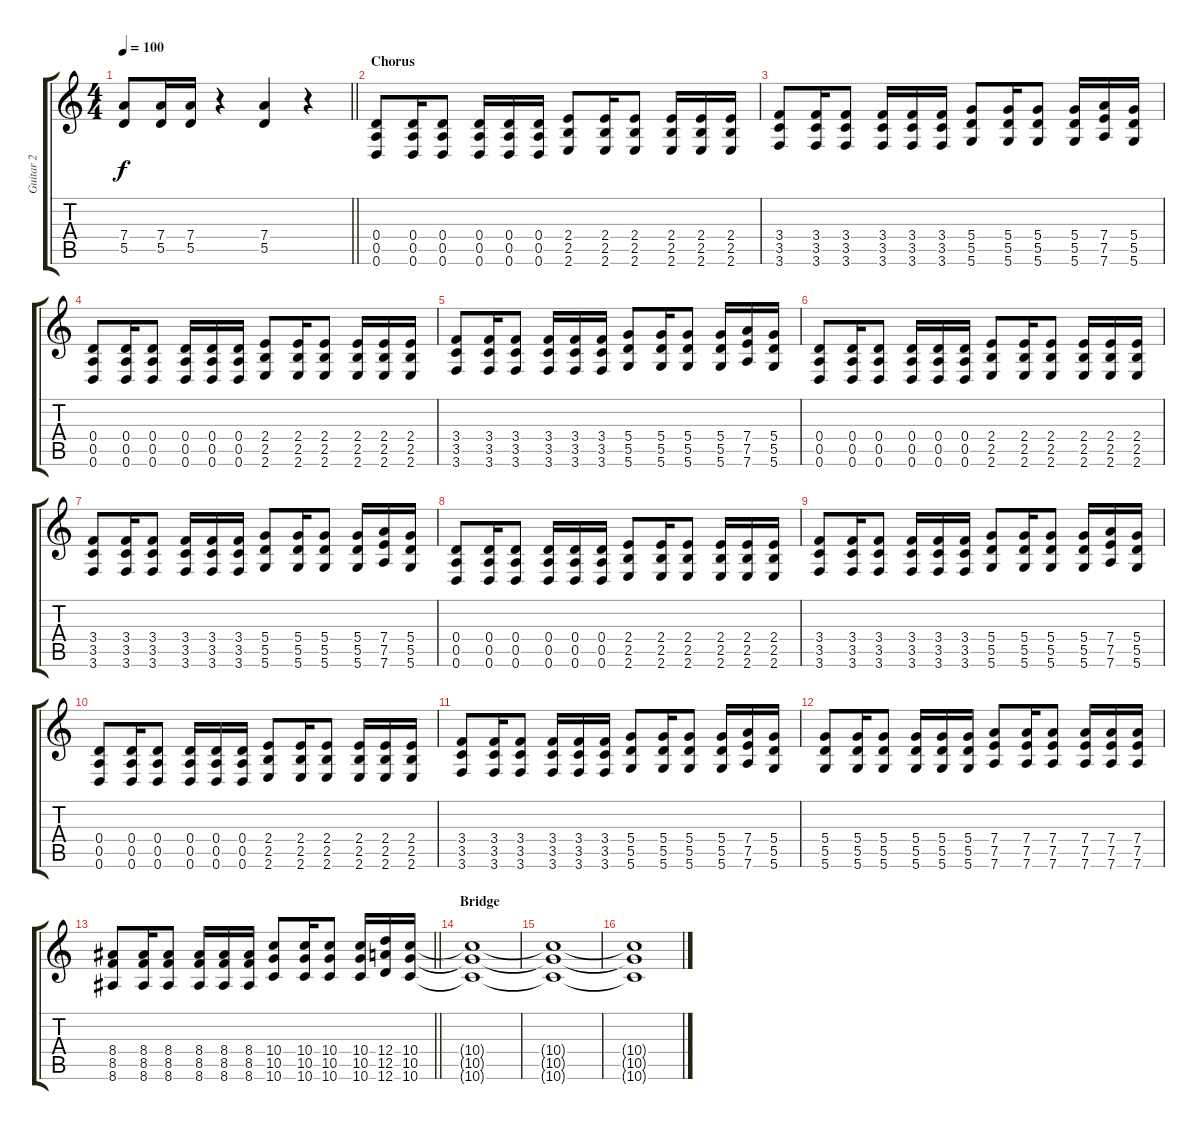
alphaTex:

\track ("Guitar 2" "Guitar 2") {instrument distortionguitar}
\staff {score tabs}
\tuning (E4 B3 G3 D3 A2 D2) {hide}
\ts (4 4)
\tempo 100
\clef g2
\barLineRight lightlight
\ks c
(7.4 5.5).8{dy f} (7.4 5.5).16 (7.4 5.5).16 r.4 (7.4 5.5).4 r.4 |
\section ("" "Chorus")
(0.4 0.5 0.6).8 (0.4 0.5 0.6).16 (0.4 0.5 0.6).8 (0.4 0.5 0.6).16 (0.4 0.5 0.6).16 (0.4 0.5 0.6).16 (2.4 2.5 2.6).8 (2.4 2.5 2.6).16 (2.4 2.5 2.6).8 (2.4 2.5 2.6).16 (2.4 2.5 2.6).16 (2.4 2.5 2.6).16 |
(3.4 3.5 3.6).8 (3.4 3.5 3.6).16 (3.4 3.5 3.6).8 (3.4 3.5 3.6).16 (3.4 3.5 3.6).16 (3.4 3.5 3.6).16 (5.4 5.5 5.6).8 (5.4 5.5 5.6).16 (5.4 5.5 5.6).8 (5.4 5.5 5.6).16 (7.4 7.5 7.6).16 (5.4 5.5 5.6).16 |
(0.4 0.5 0.6).8 (0.4 0.5 0.6).16 (0.4 0.5 0.6).8 (0.4 0.5 0.6).16 (0.4 0.5 0.6).16 (0.4 0.5 0.6).16 (2.4 2.5 2.6).8 (2.4 2.5 2.6).16 (2.4 2.5 2.6).8 (2.4 2.5 2.6).16 (2.4 2.5 2.6).16 (2.4 2.5 2.6).16 |
(3.4 3.5 3.6).8 (3.4 3.5 3.6).16 (3.4 3.5 3.6).8 (3.4 3.5 3.6).16 (3.4 3.5 3.6).16 (3.4 3.5 3.6).16 (5.4 5.5 5.6).8 (5.4 5.5 5.6).16 (5.4 5.5 5.6).8 (5.4 5.5 5.6).16 (7.4 7.5 7.6).16 (5.4 5.5 5.6).16 |
(0.4 0.5 0.6).8 (0.4 0.5 0.6).16 (0.4 0.5 0.6).8 (0.4 0.5 0.6).16 (0.4 0.5 0.6).16 (0.4 0.5 0.6).16 (2.4 2.5 2.6).8 (2.4 2.5 2.6).16 (2.4 2.5 2.6).8 (2.4 2.5 2.6).16 (2.4 2.5 2.6).16 (2.4 2.5 2.6).16 |
(3.4 3.5 3.6).8 (3.4 3.5 3.6).16 (3.4 3.5 3.6).8 (3.4 3.5 3.6).16 (3.4 3.5 3.6).16 (3.4 3.5 3.6).16 (5.4 5.5 5.6).8 (5.4 5.5 5.6).16 (5.4 5.5 5.6).8 (5.4 5.5 5.6).16 (7.4 7.5 7.6).16 (5.4 5.5 5.6).16 |
(0.4 0.5 0.6).8 (0.4 0.5 0.6).16 (0.4 0.5 0.6).8 (0.4 0.5 0.6).16 (0.4 0.5 0.6).16 (0.4 0.5 0.6).16 (2.4 2.5 2.6).8 (2.4 2.5 2.6).16 (2.4 2.5 2.6).8 (2.4 2.5 2.6).16 (2.4 2.5 2.6).16 (2.4 2.5 2.6).16 |
(3.4 3.5 3.6).8 (3.4 3.5 3.6).16 (3.4 3.5 3.6).8 (3.4 3.5 3.6).16 (3.4 3.5 3.6).16 (3.4 3.5 3.6).16 (5.4 5.5 5.6).8 (5.4 5.5 5.6).16 (5.4 5.5 5.6).8 (5.4 5.5 5.6).16 (7.4 7.5 7.6).16 (5.4 5.5 5.6).16 |
(0.4 0.5 0.6).8 (0.4 0.5 0.6).16 (0.4 0.5 0.6).8 (0.4 0.5 0.6).16 (0.4 0.5 0.6).16 (0.4 0.5 0.6).16 (2.4 2.5 2.6).8 (2.4 2.5 2.6).16 (2.4 2.5 2.6).8 (2.4 2.5 2.6).16 (2.4 2.5 2.6).16 (2.4 2.5 2.6).16 |
(3.4 3.5 3.6).8 (3.4 3.5 3.6).16 (3.4 3.5 3.6).8 (3.4 3.5 3.6).16 (3.4 3.5 3.6).16 (3.4 3.5 3.6).16 (5.4 5.5 5.6).8 (5.4 5.5 5.6).16 (5.4 5.5 5.6).8 (5.4 5.5 5.6).16 (7.4 7.5 7.6).16 (5.4 5.5 5.6).16 |
(5.4 5.5 5.6).8 (5.4 5.5 5.6).16 (5.4 5.5 5.6).8 (5.4 5.5 5.6).16 (5.4 5.5 5.6).16 (5.4 5.5 5.6).16 (7.4 7.5 7.6).8 (7.4 7.5 7.6).16 (7.4 7.5 7.6).8 (7.4 7.5 7.6).16 (7.4 7.5 7.6).16 (7.4 7.5 7.6).16 |
\barLineRight lightlight
(8.4 8.5 8.6).8 (8.4 8.5 8.6).16 (8.4 8.5 8.6).8 (8.4 8.5 8.6).16 (8.4 8.5 8.6).16 (8.4 8.5 8.6).16 (10.4 10.5 10.6).8 (10.4 10.5 10.6).16 (10.4 10.5 10.6).8 (10.4 10.5 10.6).16 (12.4 12.5 12.6).16 (10.4 10.5 10.6).16 |
\section ("" "Bridge")
(10.4{t} 10.5{t} 10.6{t}).1 |
(10.4{t} 10.5{t} 10.6{t}).1 |
(10.4{t} 10.5{t} 10.6{t}).1
